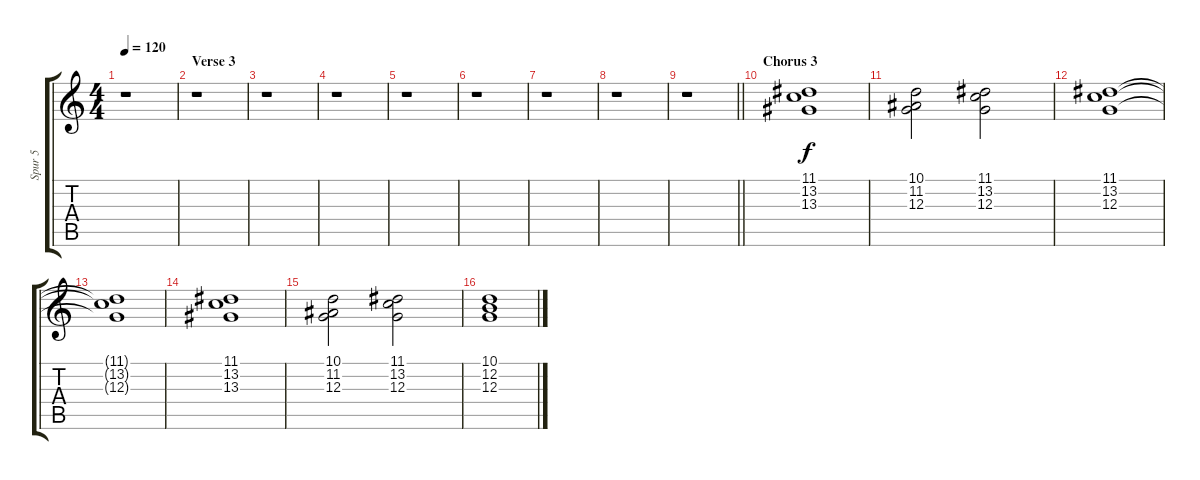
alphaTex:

\track ("Spur 5" "Spur 5") {instrument percussiveorgan}
\staff {score tabs}
\tuning (E4 B3 G3 D3 A2 E2) {hide}
\ts (4 4)
\tempo 120
\clef g2
\ks c
r.1{dy f} |
\section ("" "Verse 3")
r.1 |
r.1 |
r.1 |
r.1 |
r.1 |
r.1 |
r.1 |
\barLineRight lightlight
r.1 |
\section ("" "Chorus 3")
(11.1 13.2 13.3).1 |
(10.1 11.2 12.3).2 (11.1 13.2 12.3).2 |
(11.1 13.2 12.3).1 |
(11.1{t} 13.2{t} 12.3{t}).1 |
(11.1 13.2 13.3).1 |
(10.1 11.2 12.3).2 (11.1 13.2 12.3).2 |
(10.1 12.2 12.3).1
